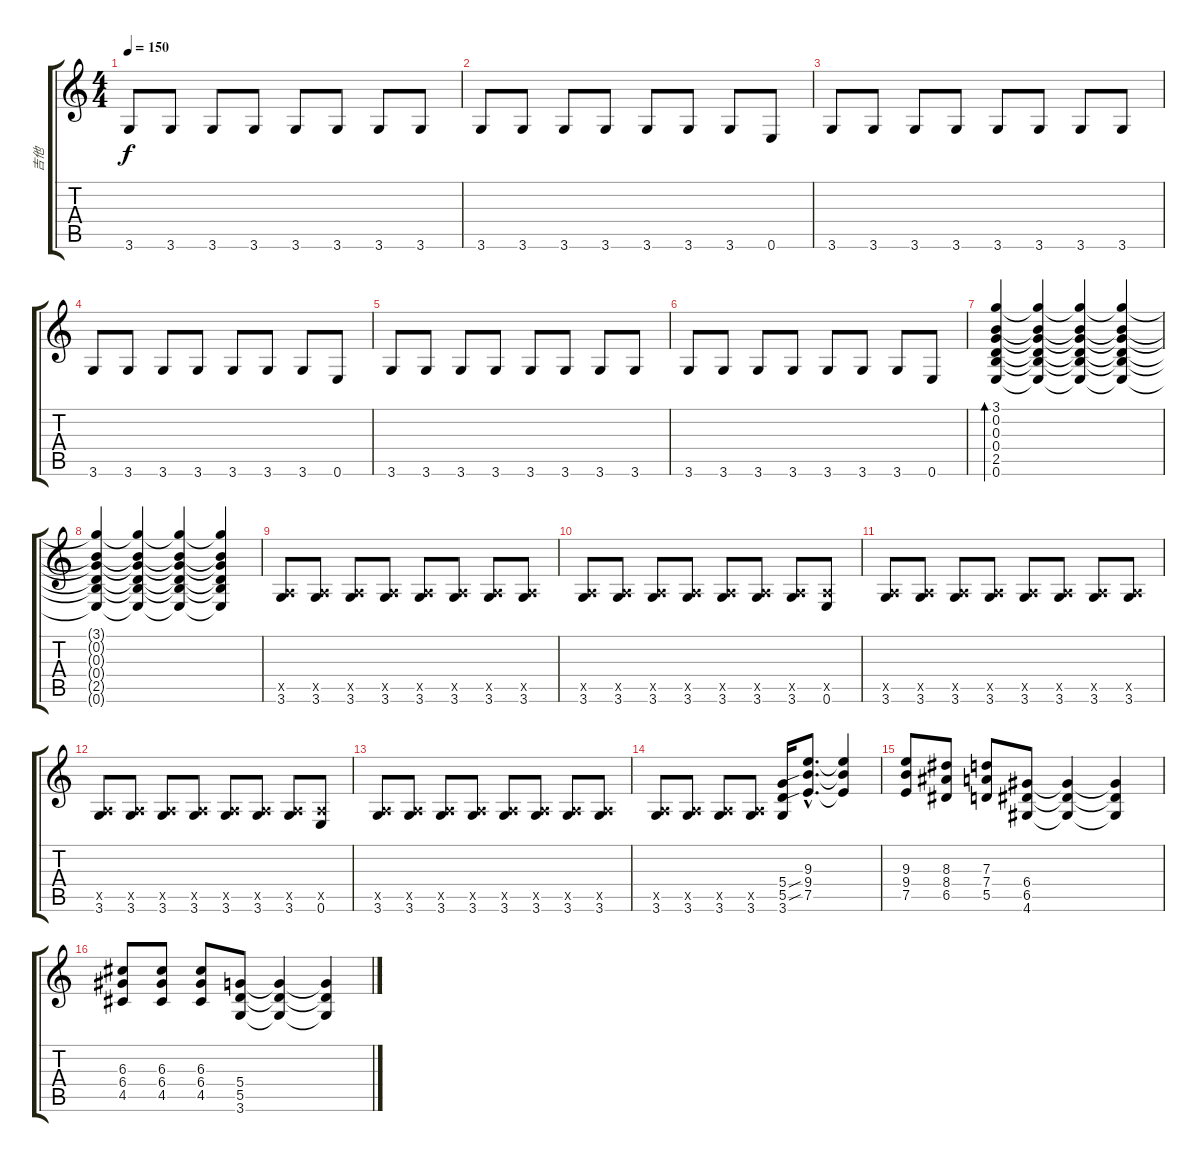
\track ("吉他" "吉他") {instrument overdrivenguitar}
\staff {score tabs}
\tuning (E4 B3 G3 D3 A2 E2) {hide}
\ts (4 4)
\tempo 150
\clef g2
\ks c
3.6.8{dy f} 3.6.8 3.6.8 3.6.8 3.6.8 3.6.8 3.6.8 3.6.8 |
3.6.8 3.6.8 3.6.8 3.6.8 3.6.8 3.6.8 3.6.8 0.6.8 |
3.6.8 3.6.8 3.6.8 3.6.8 3.6.8 3.6.8 3.6.8 3.6.8 |
3.6.8 3.6.8 3.6.8 3.6.8 3.6.8 3.6.8 3.6.8 0.6.8 |
3.6.8 3.6.8 3.6.8 3.6.8 3.6.8 3.6.8 3.6.8 3.6.8 |
3.6.8 3.6.8 3.6.8 3.6.8 3.6.8 3.6.8 3.6.8 0.6.8 |
(3.1 0.2 0.3 0.4 2.5 0.6).4{bd 120} (3.1{t} 0.2{t} 0.3{t} 0.4{t} 2.5{t} 0.6{t}).4 (3.1{t} 0.2{t} 0.3{t} 0.4{t} 2.5{t} 0.6{t}).4 (3.1{t} 0.2{t} 0.3{t} 0.4{t} 2.5{t} 0.6{t}).4 |
(3.1{t} 0.2{t} 0.3{t} 0.4{t} 2.5{t} 0.6{t}).4 (3.1{t} 0.2{t} 0.3{t} 0.4{t} 2.5{t} 0.6{t}).4 (3.1{t} 0.2{t} 0.3{t} 0.4{t} 2.5{t} 0.6{t}).4 (3.1{t} 0.2{t} 0.3{t} 0.4{t} 2.5{t} 0.6{t}).4 |
(0.5{x} 3.6).8 (0.5{x} 3.6).8 (0.5{x} 3.6).8 (0.5{x} 3.6).8 (0.5{x} 3.6).8 (0.5{x} 3.6).8 (0.5{x} 3.6).8 (0.5{x} 3.6).8 |
(0.5{x} 3.6).8 (0.5{x} 3.6).8 (0.5{x} 3.6).8 (0.5{x} 3.6).8 (0.5{x} 3.6).8 (0.5{x} 3.6).8 (0.5{x} 3.6).8 (0.5{x} 0.6).8 |
(0.5{x} 3.6).8 (0.5{x} 3.6).8 (0.5{x} 3.6).8 (0.5{x} 3.6).8 (0.5{x} 3.6).8 (0.5{x} 3.6).8 (0.5{x} 3.6).8 (0.5{x} 3.6).8 |
(0.5{x} 3.6).8 (0.5{x} 3.6).8 (0.5{x} 3.6).8 (0.5{x} 3.6).8 (0.5{x} 3.6).8 (0.5{x} 3.6).8 (0.5{x} 3.6).8 (0.5{x} 0.6).8 |
(0.5{x} 3.6).8 (0.5{x} 3.6).8 (0.5{x} 3.6).8 (0.5{x} 3.6).8 (0.5{x} 3.6).8 (0.5{x} 3.6).8 (0.5{x} 3.6).8 (0.5{x} 3.6).8 |
(0.5{x} 3.6).8 (0.5{x} 3.6).8 (0.5{x} 3.6).8 (0.5{x} 3.6).8 (5.4 5.5 3.6).16{instrument overdrivenguitar} (9.3{hac} 9.4{sib hac} 7.5{sib hac}).8{d} (9.3{t} 9.4{t} 7.5{t}).4 |
(9.3 9.4 7.5).8 (8.3 8.4 6.5).8 (7.3 7.4 5.5).8 (6.4 6.5 4.6).8 (6.4{t} 6.5{t} 4.6{t}).4 (6.4{t} 6.5{t} 4.6{t}).4 |
(6.3 6.4 4.5).8 (6.3 6.4 4.5).8 (6.3 6.4 4.5).8 (5.4 5.5 3.6).8 (5.4{t} 5.5{t} 3.6{t}).4 (5.4{t} 5.5{t} 3.6{t}).4
